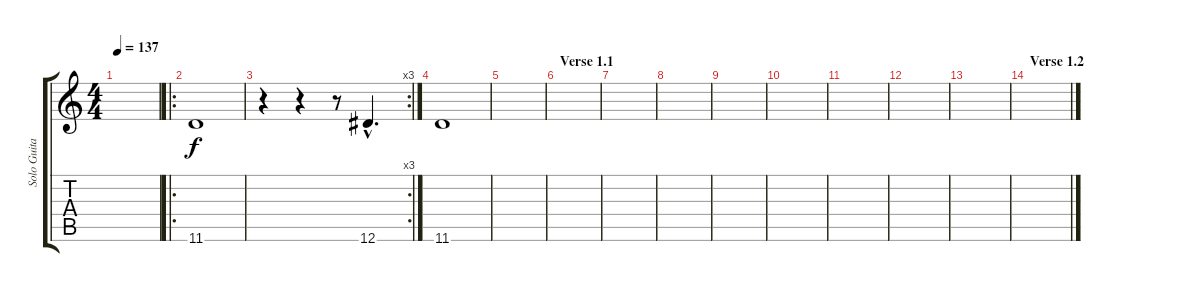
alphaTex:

\track ("Solo Guitar (BJA)" "Solo Guita") {instrument distortionguitar}
\staff {score tabs}
\tuning (Eb4 Bb3 Gb3 Db3 Ab2 Eb2) {hide}
\ts (4 4)
\tempo 137
\clef g2
\ks c
|
\ro
11.6.1 |
\rc 3
r.4 r.4 r.8 12.6{hac}.4{d} |
11.6.1 |
|
\section ("" "Verse 1.1")
|
|
|
|
|
|
|
|
\section ("" "Verse 1.2")
